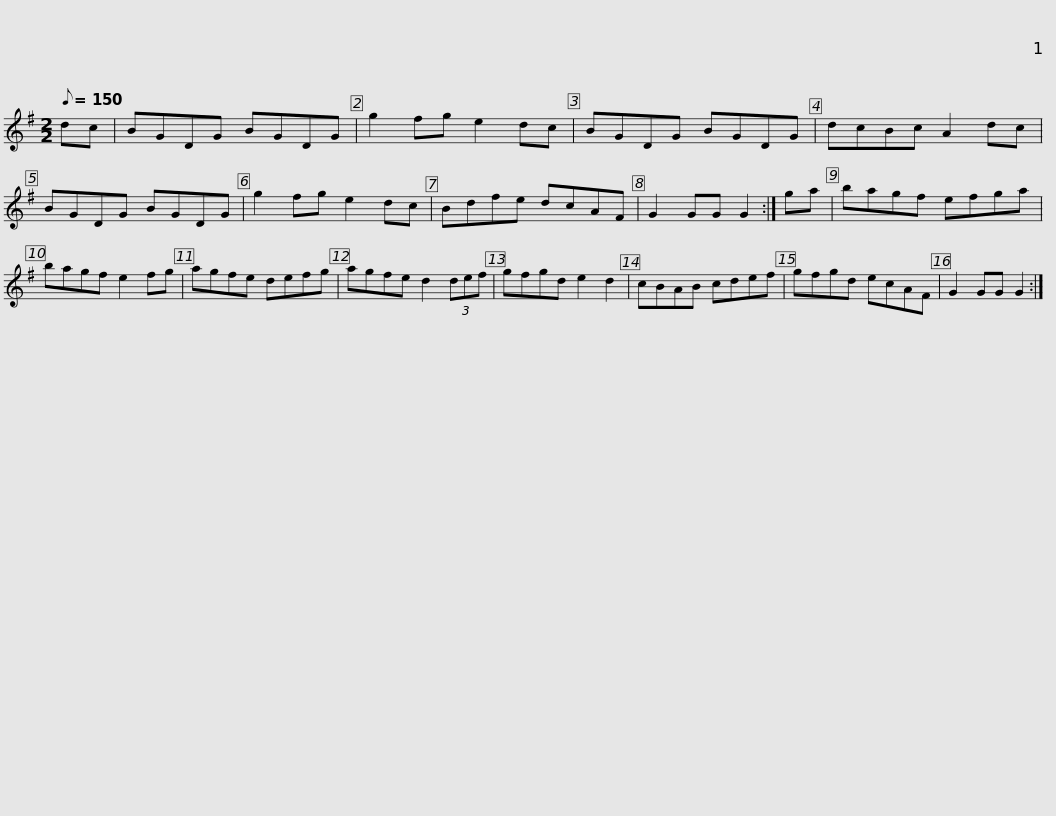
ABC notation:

X:1
L:1/8
Q:1/8=150
M:2/2
I:linebreak $
K:G
V:1 treble
V:1
 dc | BGDG BGDG | g2 fg e2 dc | BGDG BGDG | dcBc A2 dc | %5
 BGDG BGDG | g2 fg e2 dc |$ Bdfe dcAF | G2 GG G2 :| ga | %10
 bagf efga | bagf e2 fg | agfe defg |$ agfe d2 (3def | gfgd e2 d2 | %15
 cBAB cdef | gfgd ecAF | G2 GG G2 :| %18
